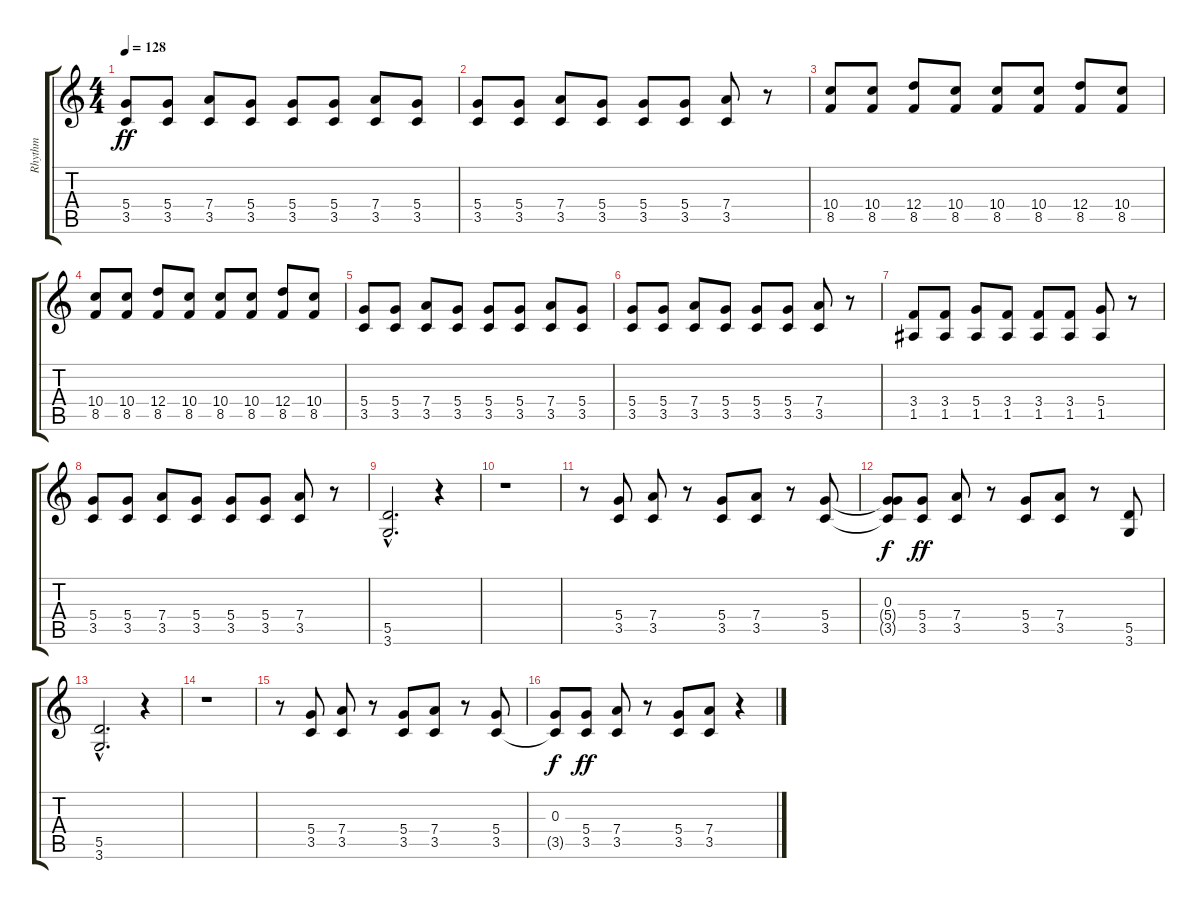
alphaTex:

\track ("Rhythm" "Rhythm") {instrument distortionguitar}
\staff {score tabs}
\tuning (E4 B3 G3 D3 A2 E2) {hide}
\ts (4 4)
\tempo 128
\clef g2
\ks c
(5.4 3.5).8{dy ff} (5.4 3.5).8 (7.4 3.5).8 (5.4 3.5).8 (5.4 3.5).8 (5.4 3.5).8 (7.4 3.5).8 (5.4 3.5).8 |
(5.4 3.5).8 (5.4 3.5).8 (7.4 3.5).8 (5.4 3.5).8 (5.4 3.5).8 (5.4 3.5).8 (7.4 3.5).8 r.8 |
(10.4 8.5).8 (10.4 8.5).8 (12.4 8.5).8 (10.4 8.5).8 (10.4 8.5).8 (10.4 8.5).8 (12.4 8.5).8 (10.4 8.5).8 |
(10.4 8.5).8 (10.4 8.5).8 (12.4 8.5).8 (10.4 8.5).8 (10.4 8.5).8 (10.4 8.5).8 (12.4 8.5).8 (10.4 8.5).8 |
(5.4 3.5).8 (5.4 3.5).8 (7.4 3.5).8 (5.4 3.5).8 (5.4 3.5).8 (5.4 3.5).8 (7.4 3.5).8 (5.4 3.5).8 |
(5.4 3.5).8 (5.4 3.5).8 (7.4 3.5).8 (5.4 3.5).8 (5.4 3.5).8 (5.4 3.5).8 (7.4 3.5).8 r.8 |
(3.4 1.5).8 (3.4 1.5).8 (5.4 1.5).8 (3.4 1.5).8 (3.4 1.5).8 (3.4 1.5).8 (5.4 1.5).8 r.8 |
(5.4 3.5).8 (5.4 3.5).8 (7.4 3.5).8 (5.4 3.5).8 (5.4 3.5).8 (5.4 3.5).8 (7.4 3.5).8 r.8 |
(5.5{hac} 3.6{hac}).2{d} r.4 |
r.1 |
r.8 (5.4 3.5).8 (7.4 3.5).8 r.8 (5.4 3.5).8 (7.4 3.5).8 r.8 (5.4 3.5).8 |
(0.3 5.4{t} 3.5{t}).8{dy f} (5.4 3.5).8{dy ff} (7.4 3.5).8 r.8 (5.4 3.5).8 (7.4 3.5).8 r.8 (5.5 3.6).8 |
(5.5{hac} 3.6{hac}).2{d} r.4 |
r.1 |
r.8 (5.4 3.5).8 (7.4 3.5).8 r.8 (5.4 3.5).8 (7.4 3.5).8 r.8 (5.4 3.5).8 |
(0.3 3.5{t}).8{dy f} (5.4 3.5).8{dy ff} (7.4 3.5).8 r.8 (5.4 3.5).8 (7.4 3.5).8 r.4
